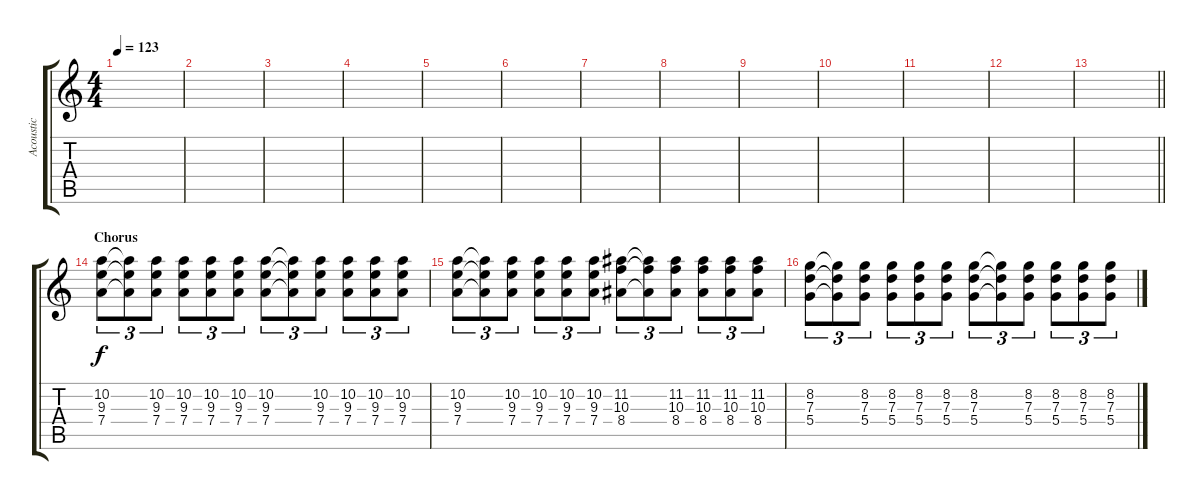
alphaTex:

\track ("Acoustic" "Acoustic") {instrument acousticguitarsteel}
\staff {score tabs}
\tuning (E4 B3 G3 D3 A2 E2) {hide}
\ts (4 4)
\tempo 123
\clef g2
\ks c
|
|
|
|
|
|
|
|
|
|
|
|
\barLineRight lightlight
|
\section ("" "Chorus")
(10.2 9.3 7.4).8{tu (3 2)} (10.2{t} 9.3{t} 7.4{t}).8{tu (3 2)} (10.2 9.3 7.4).8{tu (3 2)} (10.2 9.3 7.4).8{tu (3 2)} (10.2 9.3 7.4).8{tu (3 2)} (10.2 9.3 7.4).8{tu (3 2)} (10.2 9.3 7.4).8{tu (3 2)} (10.2{t} 9.3{t} 7.4{t}).8{tu (3 2)} (10.2 9.3 7.4).8{tu (3 2)} (10.2 9.3 7.4).8{tu (3 2)} (10.2 9.3 7.4).8{tu (3 2)} (10.2 9.3 7.4).8{tu (3 2)} |
(10.2 9.3 7.4).8{tu (3 2)} (10.2{t} 9.3{t} 7.4{t}).8{tu (3 2)} (10.2 9.3 7.4).8{tu (3 2)} (10.2 9.3 7.4).8{tu (3 2)} (10.2 9.3 7.4).8{tu (3 2)} (10.2 9.3 7.4).8{tu (3 2)} (11.2 10.3 8.4).8{tu (3 2)} (11.2{t} 10.3{t} 8.4{t}).8{tu (3 2)} (11.2 10.3 8.4).8{tu (3 2)} (11.2 10.3 8.4).8{tu (3 2)} (11.2 10.3 8.4).8{tu (3 2)} (11.2 10.3 8.4).8{tu (3 2)} |
(8.2 7.3 5.4).8{tu (3 2)} (8.2{t} 7.3{t} 5.4{t}).8{tu (3 2)} (8.2 7.3 5.4).8{tu (3 2)} (8.2 7.3 5.4).8{tu (3 2)} (8.2 7.3 5.4).8{tu (3 2)} (8.2 7.3 5.4).8{tu (3 2)} (8.2 7.3 5.4).8{tu (3 2)} (8.2{t} 7.3{t} 5.4{t}).8{tu (3 2)} (8.2 7.3 5.4).8{tu (3 2)} (8.2 7.3 5.4).8{tu (3 2)} (8.2 7.3 5.4).8{tu (3 2)} (8.2 7.3 5.4).8{tu (3 2)}
